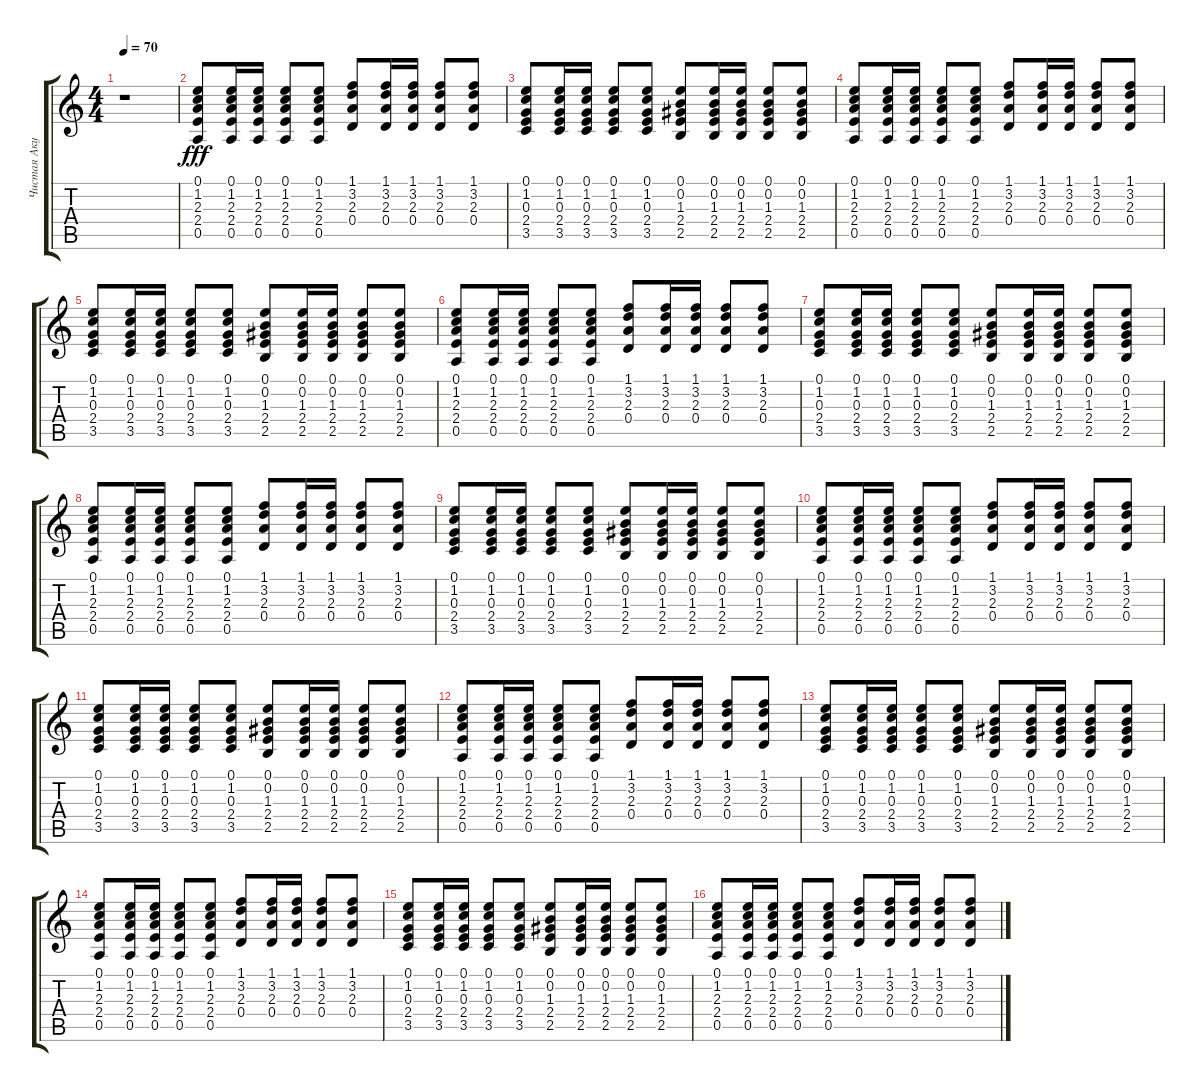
\track ("Чистая Акустика в Третьем Куплете" "Чистая Аку") {instrument acousticguitarsteel}
\staff {score tabs}
\tuning (E4 B3 G3 D3 A2 E2) {hide}
\ts (4 4)
\tempo 70
\clef g2
\ks c
r.1{dy fff} |
(0.1 1.2 2.3 2.4 0.5).8 (0.1 1.2 2.3 2.4 0.5).16 (0.1 1.2 2.3 2.4 0.5).16 (0.1 1.2 2.3 2.4 0.5).8 (0.1 1.2 2.3 2.4 0.5).8 (1.1 3.2 2.3 0.4).8 (1.1 3.2 2.3 0.4).16 (1.1 3.2 2.3 0.4).16 (1.1 3.2 2.3 0.4).8 (1.1 3.2 2.3 0.4).8 |
(0.1 1.2 0.3 2.4 3.5).8 (0.1 1.2 0.3 2.4 3.5).16 (0.1 1.2 0.3 2.4 3.5).16 (0.1 1.2 0.3 2.4 3.5).8 (0.1 1.2 0.3 2.4 3.5).8 (0.1 0.2 1.3 2.4 2.5).8 (0.1 0.2 1.3 2.4 2.5).16 (0.1 0.2 1.3 2.4 2.5).16 (0.1 0.2 1.3 2.4 2.5).8 (0.1 0.2 1.3 2.4 2.5).8 |
(0.1 1.2 2.3 2.4 0.5).8 (0.1 1.2 2.3 2.4 0.5).16 (0.1 1.2 2.3 2.4 0.5).16 (0.1 1.2 2.3 2.4 0.5).8 (0.1 1.2 2.3 2.4 0.5).8 (1.1 3.2 2.3 0.4).8 (1.1 3.2 2.3 0.4).16 (1.1 3.2 2.3 0.4).16 (1.1 3.2 2.3 0.4).8 (1.1 3.2 2.3 0.4).8 |
(0.1 1.2 0.3 2.4 3.5).8 (0.1 1.2 0.3 2.4 3.5).16 (0.1 1.2 0.3 2.4 3.5).16 (0.1 1.2 0.3 2.4 3.5).8 (0.1 1.2 0.3 2.4 3.5).8 (0.1 0.2 1.3 2.4 2.5).8 (0.1 0.2 1.3 2.4 2.5).16 (0.1 0.2 1.3 2.4 2.5).16 (0.1 0.2 1.3 2.4 2.5).8 (0.1 0.2 1.3 2.4 2.5).8 |
(0.1 1.2 2.3 2.4 0.5).8 (0.1 1.2 2.3 2.4 0.5).16 (0.1 1.2 2.3 2.4 0.5).16 (0.1 1.2 2.3 2.4 0.5).8 (0.1 1.2 2.3 2.4 0.5).8 (1.1 3.2 2.3 0.4).8 (1.1 3.2 2.3 0.4).16 (1.1 3.2 2.3 0.4).16 (1.1 3.2 2.3 0.4).8 (1.1 3.2 2.3 0.4).8 |
(0.1 1.2 0.3 2.4 3.5).8 (0.1 1.2 0.3 2.4 3.5).16 (0.1 1.2 0.3 2.4 3.5).16 (0.1 1.2 0.3 2.4 3.5).8 (0.1 1.2 0.3 2.4 3.5).8 (0.1 0.2 1.3 2.4 2.5).8 (0.1 0.2 1.3 2.4 2.5).16 (0.1 0.2 1.3 2.4 2.5).16 (0.1 0.2 1.3 2.4 2.5).8 (0.1 0.2 1.3 2.4 2.5).8 |
(0.1 1.2 2.3 2.4 0.5).8 (0.1 1.2 2.3 2.4 0.5).16 (0.1 1.2 2.3 2.4 0.5).16 (0.1 1.2 2.3 2.4 0.5).8 (0.1 1.2 2.3 2.4 0.5).8 (1.1 3.2 2.3 0.4).8 (1.1 3.2 2.3 0.4).16 (1.1 3.2 2.3 0.4).16 (1.1 3.2 2.3 0.4).8 (1.1 3.2 2.3 0.4).8 |
(0.1 1.2 0.3 2.4 3.5).8 (0.1 1.2 0.3 2.4 3.5).16 (0.1 1.2 0.3 2.4 3.5).16 (0.1 1.2 0.3 2.4 3.5).8 (0.1 1.2 0.3 2.4 3.5).8 (0.1 0.2 1.3 2.4 2.5).8 (0.1 0.2 1.3 2.4 2.5).16 (0.1 0.2 1.3 2.4 2.5).16 (0.1 0.2 1.3 2.4 2.5).8 (0.1 0.2 1.3 2.4 2.5).8 |
(0.1 1.2 2.3 2.4 0.5).8 (0.1 1.2 2.3 2.4 0.5).16 (0.1 1.2 2.3 2.4 0.5).16 (0.1 1.2 2.3 2.4 0.5).8 (0.1 1.2 2.3 2.4 0.5).8 (1.1 3.2 2.3 0.4).8 (1.1 3.2 2.3 0.4).16 (1.1 3.2 2.3 0.4).16 (1.1 3.2 2.3 0.4).8 (1.1 3.2 2.3 0.4).8 |
(0.1 1.2 0.3 2.4 3.5).8 (0.1 1.2 0.3 2.4 3.5).16 (0.1 1.2 0.3 2.4 3.5).16 (0.1 1.2 0.3 2.4 3.5).8 (0.1 1.2 0.3 2.4 3.5).8 (0.1 0.2 1.3 2.4 2.5).8 (0.1 0.2 1.3 2.4 2.5).16 (0.1 0.2 1.3 2.4 2.5).16 (0.1 0.2 1.3 2.4 2.5).8 (0.1 0.2 1.3 2.4 2.5).8 |
(0.1 1.2 2.3 2.4 0.5).8 (0.1 1.2 2.3 2.4 0.5).16 (0.1 1.2 2.3 2.4 0.5).16 (0.1 1.2 2.3 2.4 0.5).8 (0.1 1.2 2.3 2.4 0.5).8 (1.1 3.2 2.3 0.4).8 (1.1 3.2 2.3 0.4).16 (1.1 3.2 2.3 0.4).16 (1.1 3.2 2.3 0.4).8 (1.1 3.2 2.3 0.4).8 |
(0.1 1.2 0.3 2.4 3.5).8 (0.1 1.2 0.3 2.4 3.5).16 (0.1 1.2 0.3 2.4 3.5).16 (0.1 1.2 0.3 2.4 3.5).8 (0.1 1.2 0.3 2.4 3.5).8 (0.1 0.2 1.3 2.4 2.5).8 (0.1 0.2 1.3 2.4 2.5).16 (0.1 0.2 1.3 2.4 2.5).16 (0.1 0.2 1.3 2.4 2.5).8 (0.1 0.2 1.3 2.4 2.5).8 |
(0.1 1.2 2.3 2.4 0.5).8 (0.1 1.2 2.3 2.4 0.5).16 (0.1 1.2 2.3 2.4 0.5).16 (0.1 1.2 2.3 2.4 0.5).8 (0.1 1.2 2.3 2.4 0.5).8 (1.1 3.2 2.3 0.4).8 (1.1 3.2 2.3 0.4).16 (1.1 3.2 2.3 0.4).16 (1.1 3.2 2.3 0.4).8 (1.1 3.2 2.3 0.4).8 |
(0.1 1.2 0.3 2.4 3.5).8 (0.1 1.2 0.3 2.4 3.5).16 (0.1 1.2 0.3 2.4 3.5).16 (0.1 1.2 0.3 2.4 3.5).8 (0.1 1.2 0.3 2.4 3.5).8 (0.1 0.2 1.3 2.4 2.5).8 (0.1 0.2 1.3 2.4 2.5).16 (0.1 0.2 1.3 2.4 2.5).16 (0.1 0.2 1.3 2.4 2.5).8 (0.1 0.2 1.3 2.4 2.5).8 |
(0.1 1.2 2.3 2.4 0.5).8 (0.1 1.2 2.3 2.4 0.5).16 (0.1 1.2 2.3 2.4 0.5).16 (0.1 1.2 2.3 2.4 0.5).8 (0.1 1.2 2.3 2.4 0.5).8 (1.1 3.2 2.3 0.4).8 (1.1 3.2 2.3 0.4).16 (1.1 3.2 2.3 0.4).16 (1.1 3.2 2.3 0.4).8 (1.1 3.2 2.3 0.4).8
